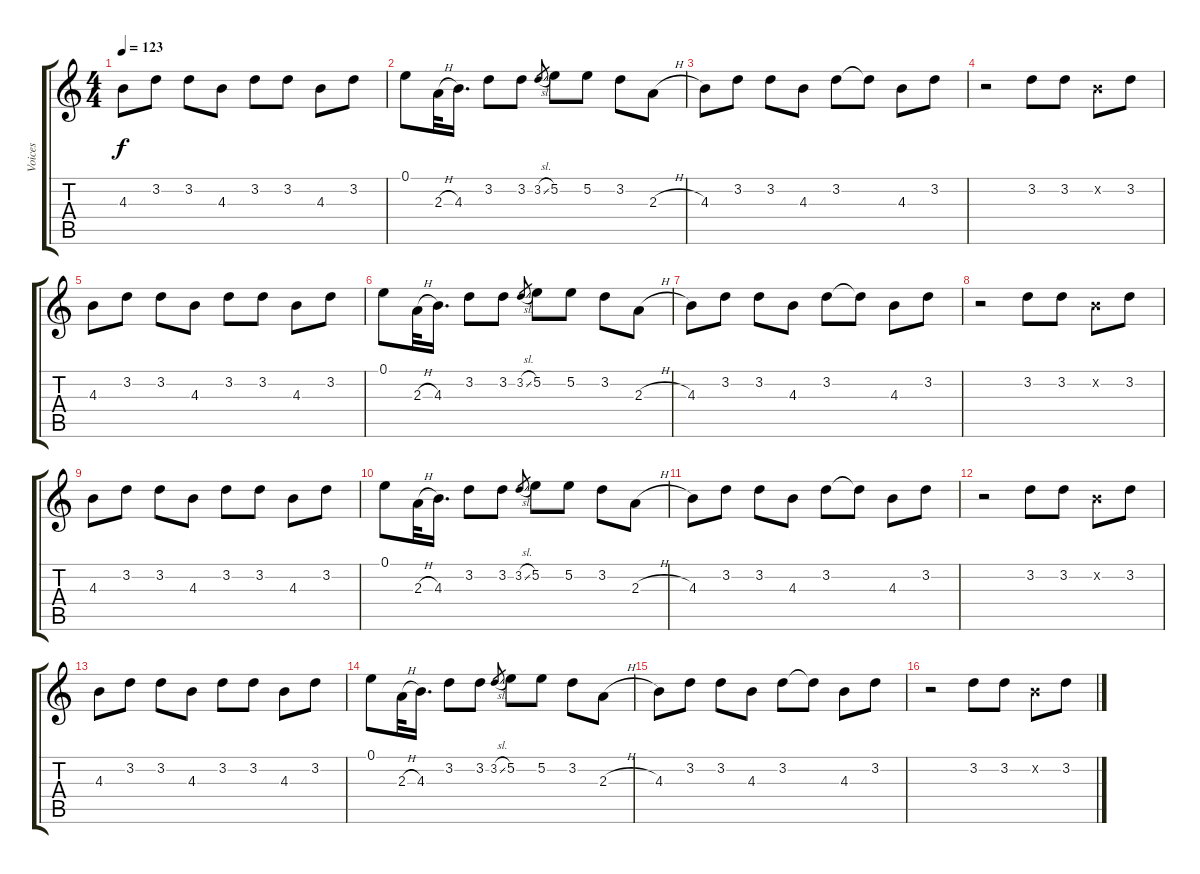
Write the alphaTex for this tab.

\track ("Voices" "Voices") {instrument distortionguitar}
\staff {score tabs}
\tuning (E4 B3 G3 D3 A2 E2) {hide}
\ts (4 4)
\tempo 123
\clef g2
\ks c
4.3.8{dy f} 3.2.8 3.2.8 4.3.8 3.2.8 3.2.8 4.3.8 3.2.8 |
0.1.8 2.3{h}.32 4.3.16{d} 3.2.8 3.2.8 3.2{sl}.8{gr} 5.2.8 5.2.8 3.2.8 2.3{h}.8 |
4.3.8 3.2.8 3.2.8 4.3.8 3.2.8 3.2{t}.8 4.3.8 3.2.8 |
r.2 3.2.8 3.2.8 0.2{x}.8 3.2.8 |
4.3.8 3.2.8 3.2.8 4.3.8 3.2.8 3.2.8 4.3.8 3.2.8 |
0.1.8 2.3{h}.32 4.3.16{d} 3.2.8 3.2.8 3.2{sl}.8{gr} 5.2.8 5.2.8 3.2.8 2.3{h}.8 |
4.3.8 3.2.8 3.2.8 4.3.8 3.2.8 3.2{t}.8 4.3.8 3.2.8 |
r.2 3.2.8 3.2.8 0.2{x}.8 3.2.8 |
4.3.8 3.2.8 3.2.8 4.3.8 3.2.8 3.2.8 4.3.8 3.2.8 |
0.1.8 2.3{h}.32 4.3.16{d} 3.2.8 3.2.8 3.2{sl}.8{gr} 5.2.8 5.2.8 3.2.8 2.3{h}.8 |
4.3.8 3.2.8 3.2.8 4.3.8 3.2.8 3.2{t}.8 4.3.8 3.2.8 |
r.2 3.2.8 3.2.8 0.2{x}.8 3.2.8 |
4.3.8 3.2.8 3.2.8 4.3.8 3.2.8 3.2.8 4.3.8 3.2.8 |
0.1.8 2.3{h}.32 4.3.16{d} 3.2.8 3.2.8 3.2{sl}.8{gr} 5.2.8 5.2.8 3.2.8 2.3{h}.8 |
4.3.8 3.2.8 3.2.8 4.3.8 3.2.8 3.2{t}.8 4.3.8 3.2.8 |
r.2 3.2.8 3.2.8 0.2{x}.8 3.2.8
